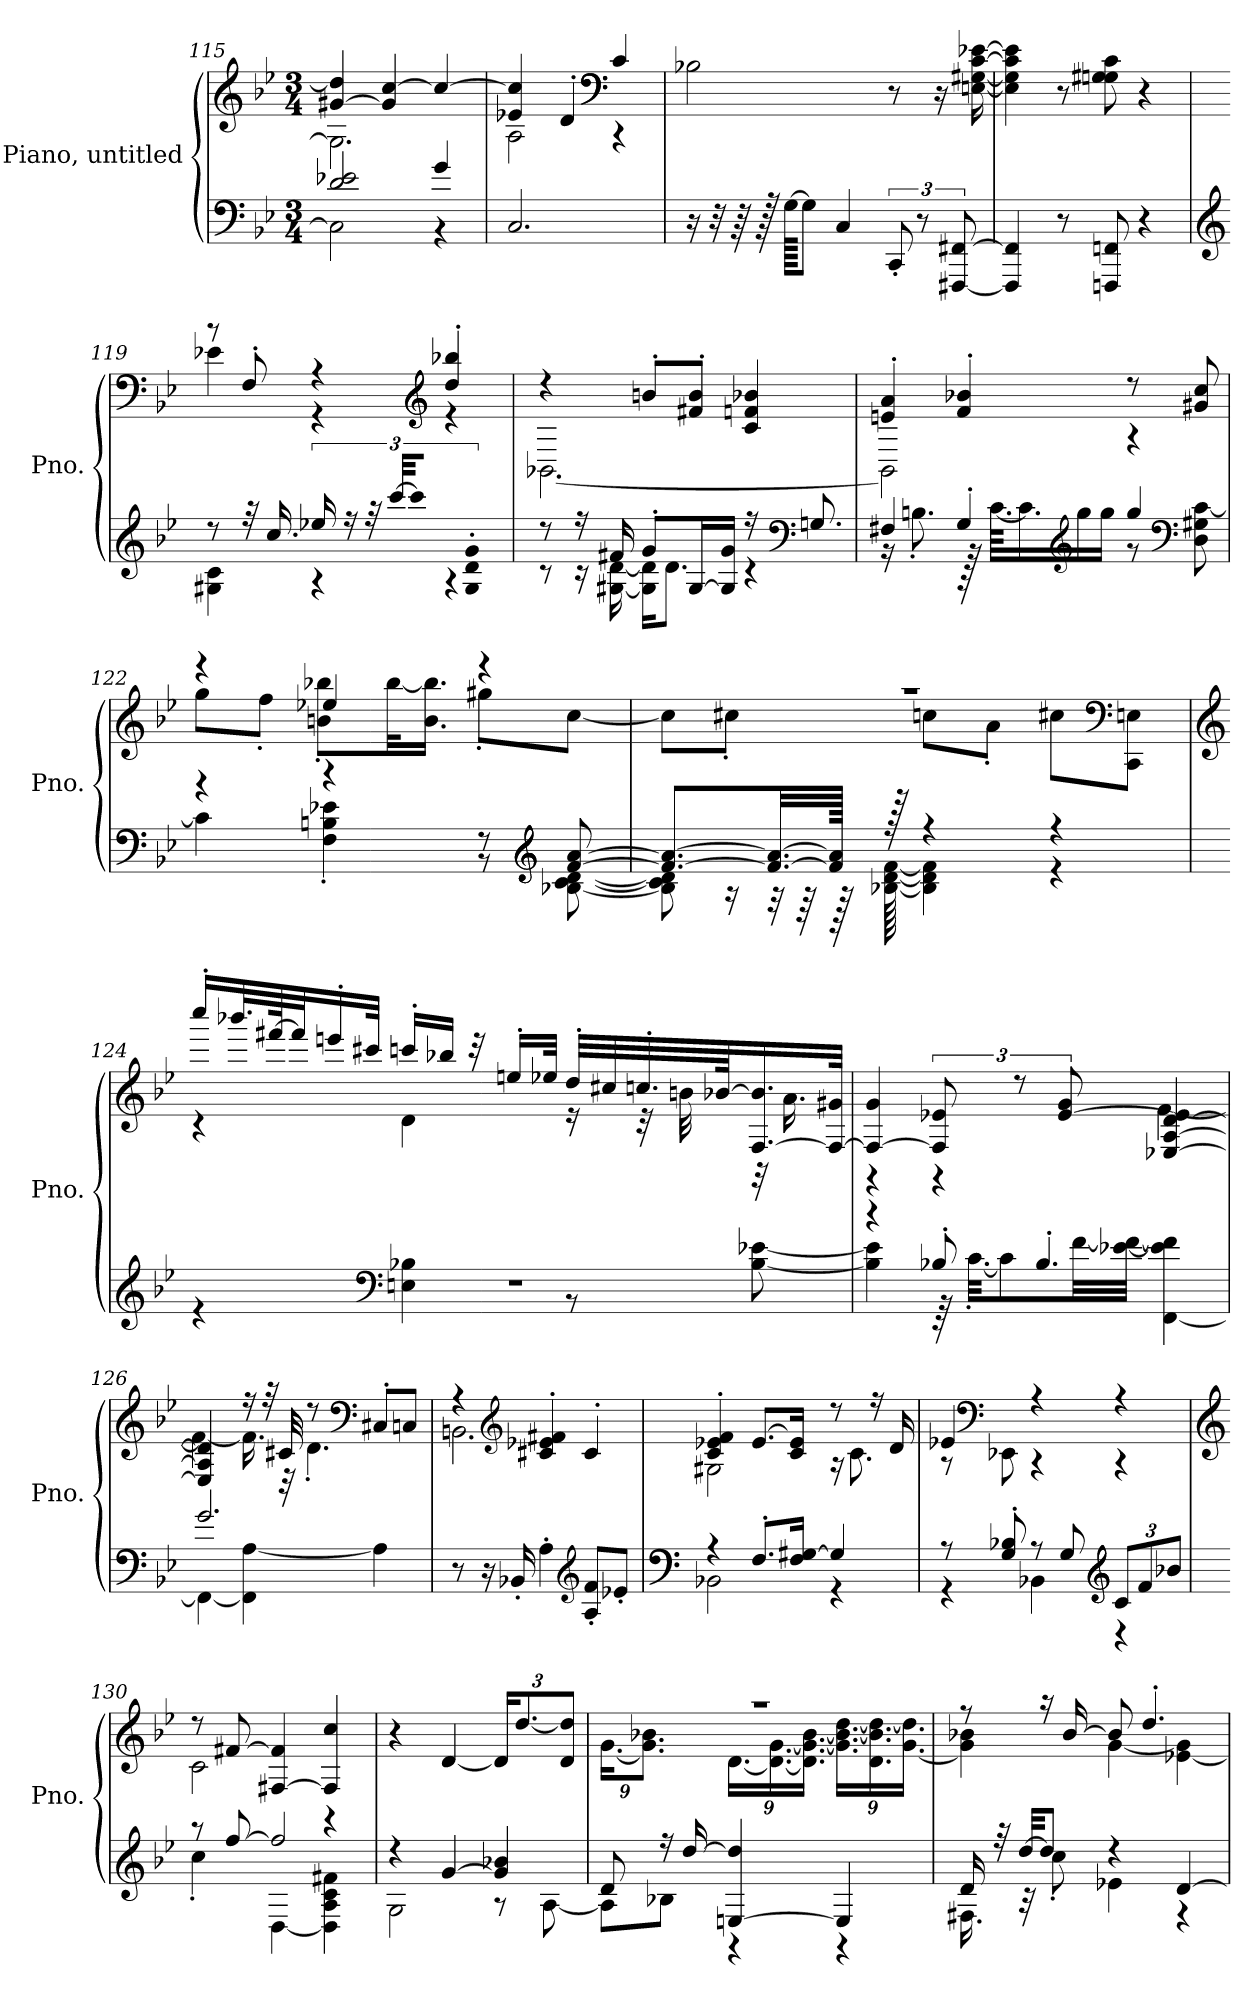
**kern	**kern
*part1	*part1
*staff2	*staff1
*I"Piano, untitled	*
*I'Pno.	*
*clefF4	*clefG2
*k[b-e-]	*k[b-e-]
*M3/4	*M3/4
=115	=115
*^	*^
2d/ 2e-X/	2C\]	[4g#X/ 4dd/]	2.G#\]
.	.	4g#/] [4cc/	.
4g/	4r	4cc/_	.
*v	*v	*	*
=116	=116	=116
2.C/	4e-X/ 4cc/]	2A\
.	4d'/	.
*	*clefF4	*
.	4c/	4r
*	*v	*v
!!LO:PB:g=z
=117	=117
16r	2B-X\
32r	.
64r	.
128r	.
[128G\KKKKL	.
8G\J]	.
4C/	.
12CC'/	8r
12r	.
.	16r
[12FFF#X/ [12FF#X/	.
.	[16E\ [16G#X\ [16c\ [16e-X\
=118	=118
4FFF#/] 4FF#/]	4E\] 4G#\] 4c\] 4e-\]
8r	8r
8FFFn/ 8FFn/	8Gn\ 8G#X\ 8c\
4r	4r
=119	=119
*clefG2	*
*^	*^
8r	4G#X\ 4c\	8r	4e-X\
32r	.	8F'/	.
16.cc/	.	.	.
24ee-X/	4r	4r	4r
24r	.	.	.
48r	.	.	.
[48ccc/KKL	.	.	.
8ccc/J]	.	.	.
*	*	*clefG2	*
4G#/' 4d/' 4g/'	4r	4dd/' 4bb-X/'	4r
!!LO:LB:g=z	!!
=120	=120	=120	=120
8r	8r	4r	[2.BB-X\
16r	16r	.	.
16f#X/	[16G#X\ [16d\	.	.
8g'/L	16G#\] 16d\]KL	8b'/L	.
.	8.d\J	.	.
[16G#/L	.	8f#X/' 8b/'J	.
16G#/] 16g/JJ	.	.	.
16r	4r	4c/ 4fn/ 4b-X/	.
*clefF4	*	*	*
8.Gn/	.	.	.
=121	=121	=121	=121
4F#X/	16r	4e/' 4a/'	2BB-\]
.	8.B'\	.	.
4G'/	128r	4f/' 4b-X/'	.
.	[64.c\KKLL	.	.
.	16.c\]	.	.
*clefG2	*	*	*
.	16gg\	.	.
.	16gg\JJ	.	.
4gg/	8r	8r	4r
*clefF4	*	*	*
.	8D\ 8G#X\ [8c\	8g#X/ 8cc/	.
=122	=122	=122	=122
4r	4c\]	4r	8gg\L
.	.	.	8ff'\J
4r	4F\' 4B\' 4e-X\'	4ee-X/	8b\' 8bb-X\'L
.	.	.	[32bb-\KL
.	.	.	16.b\ 16.bb-\]JJ
8r	8r	4r	8gg#X'\L
*clefG2	*	*	*
[8f/ [8a/	[8B-X\ [8c\ [8d\	.	[8cc\J
!!LO:LB:g=z	!!
=123	=123	=123	=123
8.f/_ 8.a/_L	8B-\] 8c\] 8d\]	2.r	8cc\L]
.	16r	.	8cc#X'\J
32.f/_ 32.a/_LL	32r	.	.
.	64r	.	.
128f/] 128a/]JJJkk	128r	.	.
128r	[128B-X\ [128d\ [128f\	.	.
4r	4B-\] 4d\] 4f\]	.	8ccn\L
.	.	.	8a'\J
4r	4r	.	8cc#X\L
*	*	*clefF4	*
.	.	.	8CC\ 8E\J
!!LO:LB:g=z	!!
=124	=124	=124	=124
*	*	*clefG2	*
2.r	4r	16cccc'/LL	4r
.	.	32.bbb-X/L	.
.	.	[64fff#X/K	.
.	.	32fff#/J]	.
.	.	16eee'/	.
.	.	32ccc#X/JJk	.
*clefF4	*	*	*
.	4E\ 4B-X\	16cccn'/LL	4d\
.	.	16bb-X/JJ	.
.	.	32r	.
.	.	16ee'/LL	.
.	.	32ee-X/JJk	.
.	8r	32dd'/LLL	16r
.	.	32cc#X/	.
.	.	32.ccn'/	32r
.	.	.	32b\
.	.	[64b-X/JK	.
.	[8B-\ [8e-X\	[16.F/ 16.b-/]	32r
.	.	.	16.a\
.	.	32F/_ 32g#X/JJk	.
!!LO:LB:g=z	!!
=125	=125	=125	=125
4r	4B-\] 4e-\]	4F/_ 4g/	4r
8B-X'/	64r	12F/] 12e-X/	4r
.	[32.c'\KKL	.	.
.	8c\]	.	.
.	.	12r	.
4.B-'/	.	.	.
.	.	[12e-/ 12g/	.
.	[32f\LL	.	.
.	[32e-X\ 32f\_JJJ	.	.
.	[4FF\ 4e-\] 4f\]	[4E-X/ [4A/ [4d/ 4e-/]	[4f\
=126	=126	=126	=126
2.g/	4FF\_	4E-/] 4A/] 4d/]	4f\_
.	4FF\] [4A\	16r	16.f\]
.	.	32r	.
.	.	32c#X/	32r
.	.	8r	4.d'\
*	*	*clefF4	*
.	4A\]	8C#X'/L	.
.	.	8Cn/J	.
*v	*v	*	*
=127	=127	=127
8r	4r	2.BB\
16r	.	.
16BB-X'/	.	.
*	*clefG2	*
4A'\	4c#X/' 4e-X/' 4f#X/'	.
*clefG2	*	*
8A/' 8f/'L	4c#'/	.
8e-X'/J	.	.
!!LO:PB:g=z	!!
=128	=128	=128
*clefF4	*	*
*^	*	*
4r	2BB-X\	4c/' 4e-X/' 4f/'	2G#X\
8.F'/L	.	[8.e-/L	.
16F/ [16G#X/Jk	.	16c/ 16e-/]Jk	.
4G#/]	4r	8r	16r
.	.	.	8.c\
.	.	16r	.
.	.	16d/	.
=129	=129	=129	=129
8r	4r	4e-X/	8r
*	*	*clefF4	*
8G/' 8B-X/'	.	.	8EE-X\
8r	4BB-X\	4r	4r
8G/	.	.	.
*clefG2	*	*	*
*Xbrackettup	*	*	*
12c/L	4r	4r	4r
12f/	.	.	.
12b-X/J	.	.	.
=130	=130	=130	=130
*	*	*clefG2	*
8r	4cc'\	8r	2c\
[8ff/	.	[8f#X/	.
2ff/]	[4D\	[4F#X/ 4f#/]	.
.	4D\] 4A\ 4c\ 4f#X\	4F#/] 4cc/	4r
*	*	*v	*v
=131	=131	=131
4r	2G\	4r
[4g/	.	[4d/
*	*	*Xbrackettup
4g/] 4b-X/	8r	24d/KL]
.	.	[12.dd/
.	[8A\	.
.	.	12d/ 12dd/]J
!!LO:LB:g=z
=132	=132	=132
*	*	*^
8d/	8A\L]	2.r	[18.g\KL
.	.	.	9.g\] 9.b-X\J
16r	8B-X\J	.	.
[16dd/	.	.	.
[4E/ 4dd/]	4r	.	[18.d\LL
.	.	.	18.d\_ [18.g\
.	.	.	18.d\] 18.g\_ [18.b-\JJ
4E/]	4r	.	18.g\] 18.b-\_ [18.dd\LL
.	.	.	18.d\ 18.b-\] 18.dd\_
.	.	.	[18.g\ 18.dd\]JJ
=133	=133	=133	=133
16d/	16.F#X\	8r	4g\] 4b-X\
32r	.	.	.
[32dd/KKL	32r	.	.
8dd/J]	8cc'\	16r	.
.	.	[16b-/	.
4r	4e-X\	8b-/]	[4g\
.	.	4.dd'/	.
[4d/	4r	.	[4e-X\ 4g\]
*v	*v	*	*
*	*v	*v
=	=
*-	*-
